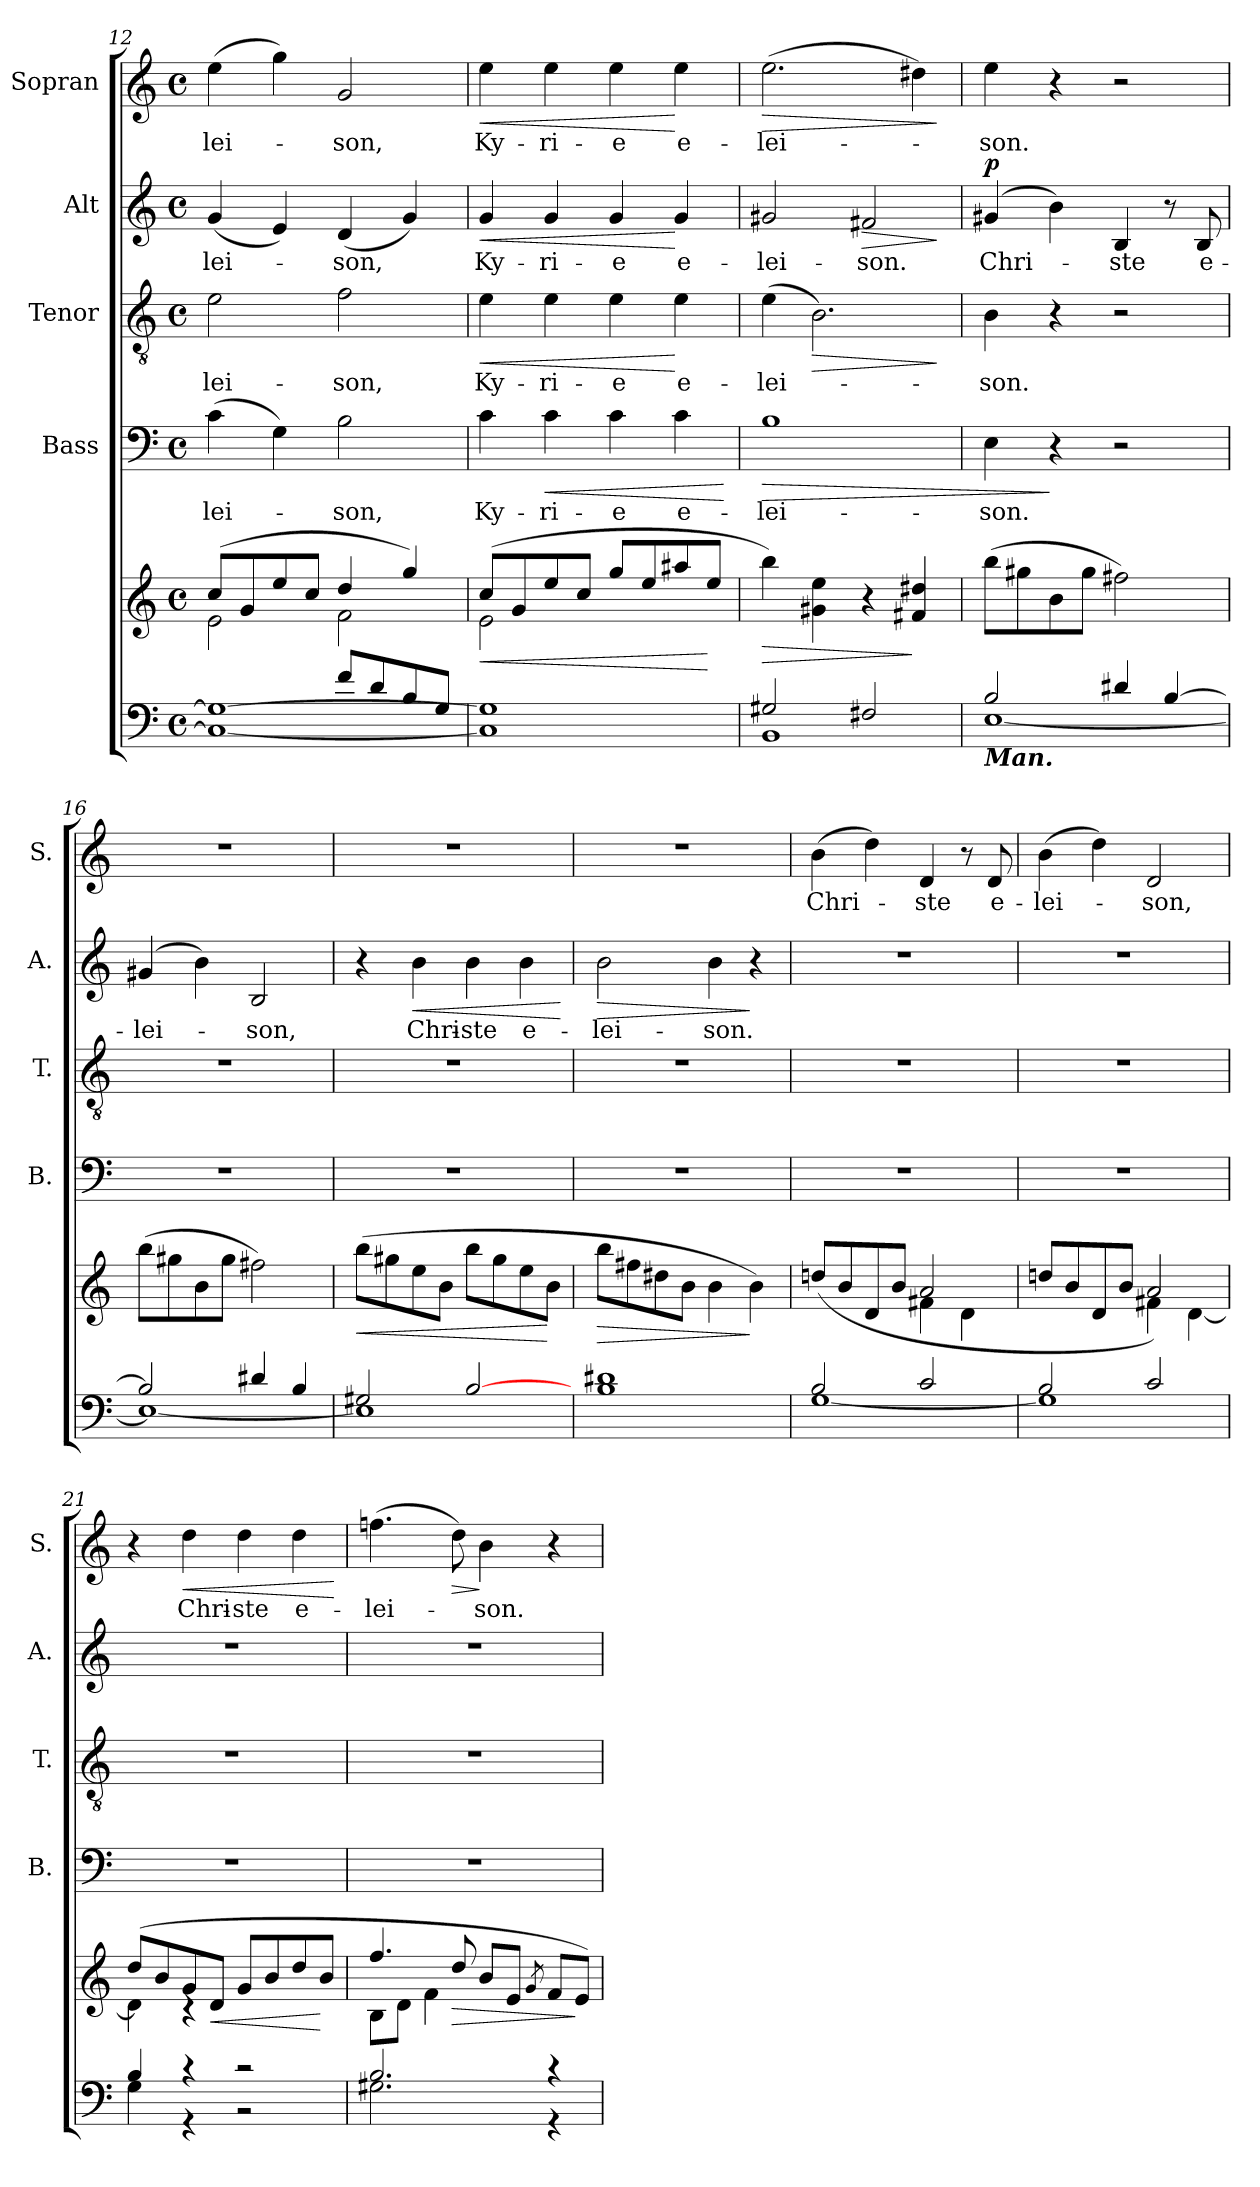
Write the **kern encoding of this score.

**kern	**kern	**dynam	**kern	**text	**dynam	**kern	**text	**dynam	**kern	**text	**dynam	**kern	**text	**dynam
*part5	*part5	*part5	*part4	*part4	*part4	*part3	*part3	*part3	*part2	*part2	*part2	*part1	*part1	*part1
*staff6	*staff5	*staff5/6	*staff4	*staff4	*staff4	*staff3	*staff3	*staff3	*staff2	*staff2	*staff2	*staff1	*staff1	*staff1
*	*	*	*I"Bass	*	*	*I"Tenor	*	*	*I"Alt	*	*	*I"Sopran	*	*
*	*	*	*I'B.	*	*	*I'T.	*	*	*I'A.	*	*	*I'S.	*	*
*clefF4	*clefG2	*	*clefF4	*	*	*clefGv2	*	*	*clefG2	*	*	*clefG2	*	*
*k[]	*k[]	*	*k[]	*	*	*k[]	*	*	*k[]	*	*	*k[]	*	*
*C:	*C:	*	*C:	*	*	*C:	*	*	*C:	*	*	*C:	*	*
*M4/4	*M4/4	*	*M4/4	*	*	*M4/4	*	*	*M4/4	*	*	*M4/4	*	*
*met(c)	*met(c)	*	*met(c)	*	*	*met(c)	*	*	*met(c)	*	*	*met(c)	*	*
=12	=12	=12	=12	=12	=12	=12	=12	=12	=12	=12	=12	=12	=12	=12
*^	*^	*	*	*	*	*	*	*	*	*	*	*	*	*
!	!	!	!	!	!	!LO:LY:b	!	!	!LO:LY:b	!	!	!LO:LY:b	!	!	!LO:LY:b	!
2ryy	1C_ 1G_	(>8cc/L	2e\	.	(>4c\	-lei-	.	2e\	-lei-	.	(<4g/	-lei-	.	(>4ee\	-lei-	.
.	.	8g/	.	.	.	.	.	.	.	.	.	.	.	.	.	.
.	.	8ee/	.	.	4G\)	.	.	.	.	.	4e/)	.	.	4gg\)	.	.
.	.	8cc/J	.	.	.	.	.	.	.	.	.	.	.	.	.	.
!	!	!	!	!	!	!LO:LY:b	!	!	!LO:LY:b	!	!	!LO:LY:b	!	!	!LO:LY:b	!
8f/L	.	4dd/	2f\	.	2B\	-son,	.	2f\	-son,	.	(<4d/	-son,	.	2g/	-son,	.
8d/	.	.	.	.	.	.	.	.	.	.	.	.	.	.	.	.
8B/	.	4gg/)	.	.	.	.	.	.	.	.	4g/)	.	.	.	.	.
8G/J	.	.	.	.	.	.	.	.	.	.	.	.	.	.	.	.
*v	*v	*	*	*	*	*	*	*	*	*	*	*	*	*	*	*
=13	=13	=13	=13	=13	=13	=13	=13	=13	=13	=13	=13	=13	=13	=13	=13
!	!	!	!LO:HP:b	!	!LO:LY:b	!	!	!LO:LY:b	!LO:HP:b	!	!LO:LY:b	!LO:HP:b	!	!LO:LY:b	!LO:HP:b
1C] 1G]	(>8cc/L	2e\	<	4c\	Ky-	.	4e\	Ky-	<	4g/	Ky-	<	4ee\	Ky-	<
.	8g/	.	.	.	.	.	.	.	.	.	.	.	.	.	.
!	!	!	!	!	!LO:LY:b	!LO:HP:b	!	!LO:LY:b	!	!	!LO:LY:b	!	!	!LO:LY:b	!
.	8ee/	.	.	4c\	-ri-	<	4e\	-ri-	.	4g/	-ri-	.	4ee\	-ri-	.
.	8cc/J	.	.	.	.	.	.	.	.	.	.	.	.	.	.
!	!	!	!	!	!LO:LY:b	!	!	!LO:LY:b	!	!	!LO:LY:b	!	!	!LO:LY:b	!
.	8gg/L	2ryy	.	4c\	-e	.	4e\	-e	.	4g/	-e	.	4ee\	-e	.
.	8ee/	.	.	.	.	.	.	.	.	.	.	.	.	.	.
!	!	!	!	!	!LO:LY:b	!	!	!LO:LY:b	!	!	!LO:LY:b	!	!	!LO:LY:b	!
.	8aa#X/	.	.	4c\	e-	.	4e\	e-	[	4g/	e-	[	4ee\	e-	[
.	8ee/J	.	[	.	.	.	.	.	.	.	.	.	.	.	.
*	*v	*v	*	*	*	*	*	*	*	*	*	*	*	*	*
.	.	.	.	.	[	.	.	.	.	.	.	.	.	.
!!LO:PB:g=z
=14	=14	=14	=14	=14	=14	=14	=14	=14	=14	=14	=14	=14	=14	=14
*^	*	*	*	*	*	*	*	*	*	*	*	*	*	*
!	!	!	!LO:HP:b	!	!LO:LY:b	!LO:HP:b	!	!LO:LY:b	!	!	!LO:LY:b	!	!	!LO:LY:b	!LO:HP:b
2G#X/	1BB	4bb\)	>	1B	-lei-	>	(>4e\	-lei-	.	2g#X/	-lei-	.	(>2.ee\	-lei-	>
!	!	!	!	!	!	!	!	!	!LO:HP:b	!	!	!	!	!	!
.	.	4g#X\ 4ee\	.	.	.	.	2.B\)	.	>	.	.	.	.	.	.
!	!	!	!	!	!	!	!	!	!	!	!LO:LY:b	!LO:HP:b	!	!	!
2F#X/	.	4r	.	.	.	.	.	.	.	2f#X/	-son.	>	.	.	.
.	.	4f#X/ 4dd#X/	]	.	.	.	.	.	.	.	.	.	4dd#X\)	.	.
*v	*v	*	*	*	*	*	*	*	*	*	*	*	*	*	*
.	.	.	.	.	.	.	.	]	.	.	]	.	.	]
=15	=15	=15	=15	=15	=15	=15	=15	=15	=15	=15	=15	=15	=15	=15
*^	*	*	*	*	*	*	*	*	*	*	*	*	*	*
!LO:TX:b:Bi:t=Man.	!	!	!	!	!	!	!	!	!	!	!	!	!	!	!
!	!	!	!	!	!LO:LY:b	!	!	!LO:LY:b	!	!	!LO:LY:b	!LO:DY:a	!	!LO:LY:b	!
2B/	[<1E	(>8bb\L	.	4E\	-son.	.	4B\	-son.	.	(4g#X/	Chri-	p	4ee\	-son.	.
.	.	8gg#X\	.	.	.	.	.	.	.	.	.	.	.	.	.
.	.	8b\	.	4r	.	]	4r	.	.	4b\)	.	.	4r	.	.
.	.	8gg#\J	.	.	.	.	.	.	.	.	.	.	.	.	.
!	!	!	!	!	!	!	!	!	!	!	!LO:LY:b	!	!	!	!
4d#X/	.	2ff#X\)	.	2r	.	.	2r	.	.	4B/	-ste	.	2r	.	.
[>4B/	.	.	.	.	.	.	.	.	.	8r	.	.	.	.	.
!	!	!	!	!	!	!	!	!	!	!	!LO:LY:b	!	!	!	!
.	.	.	.	.	.	.	.	.	.	8B/	e-	.	.	.	.
=16	=16	=16	=16	=16	=16	=16	=16	=16	=16	=16	=16	=16	=16	=16	=16
!	!	!	!	!	!	!	!	!	!	!	!LO:LY:b	!	!	!	!
2B/]	1E_	(>8bb\L	.	1r	.	.	1r	.	.	(4g#X/	-lei-	.	1r	.	.
.	.	8gg#X\	.	.	.	.	.	.	.	.	.	.	.	.	.
.	.	8b\	.	.	.	.	.	.	.	4b\)	.	.	.	.	.
.	.	8gg#\J	.	.	.	.	.	.	.	.	.	.	.	.	.
!	!	!	!	!	!	!	!	!	!	!	!LO:LY:b	!	!	!	!
4d#X/	.	2ff#X\)	.	.	.	.	.	.	.	2B/	-son,	.	.	.	.
4B/	.	.	.	.	.	.	.	.	.	.	.	.	.	.	.
=17	=17	=17	=17	=17	=17	=17	=17	=17	=17	=17	=17	=17	=17	=17	=17
!	!	!	!LO:HP:b	!	!	!	!	!	!	!	!	!	!	!	!
2G#X/	1E]	(>8bb\L	<	1r	.	.	1r	.	.	4r	.	.	1r	.	.
.	.	8gg#X\	.	.	.	.	.	.	.	.	.	.	.	.	.
!	!	!	!	!	!	!	!	!	!	!	!LO:LY:b	!LO:HP:b	!	!	!
.	.	8ee\	.	.	.	.	.	.	.	4b\	Chri-	<	.	.	.
.	.	8b\J	.	.	.	.	.	.	.	.	.	.	.	.	.
!	!	!	!	!	!	!	!	!	!	!	!LO:LY:b	!	!	!	!
[<2B/	.	8bb\L	.	.	.	.	.	.	.	4b\	-ste	.	.	.	.
.	.	8gg#\	.	.	.	.	.	.	.	.	.	.	.	.	.
!	!	!	!	!	!	!	!	!	!	!	!LO:LY:b	!	!	!	!
.	.	8ee\	.	.	.	.	.	.	.	4b\	e-	.	.	.	.
.	.	8b\J	[	.	.	.	.	.	.	.	.	.	.	.	.
*v	*v	*	*	*	*	*	*	*	*	*	*	*	*	*	*
.	.	.	.	.	.	.	.	.	.	.	[	.	.	.
!!LO:LB:g=z
=18	=18	=18	=18	=18	=18	=18	=18	=18	=18	=18	=18	=18	=18	=18
*^	*	*	*	*	*	*	*	*	*	*	*	*	*	*
!	!	!	!LO:HP:b	!	!	!	!	!	!	!	!LO:LY:b	!LO:HP:b	!	!	!
1d#X	1B	8bb\L	>	1r	.	.	1r	.	.	2b\	-lei-	>	1r	.	.
.	.	8ff#X\	.	.	.	.	.	.	.	.	.	.	.	.	.
.	.	8dd#X\	.	.	.	.	.	.	.	.	.	.	.	.	.
.	.	8b\J	.	.	.	.	.	.	.	.	.	.	.	.	.
!	!	!	!	!	!	!	!	!	!	!	!LO:LY:b	!	!	!	!
.	.	4b\	.	.	.	.	.	.	.	4b\	-son.	.	.	.	.
.	.	4b\)	]	.	.	.	.	.	.	4r	.	]	.	.	.
=19	=19	=19	=19	=19	=19	=19	=19	=19	=19	=19	=19	=19	=19	=19	=19
*	*	*^	*	*	*	*	*	*	*	*	*	*	*	*	*
!	!	!	!	!	!	!	!	!	!	!	!	!	!	!	!LO:LY:b	!
2B/	[<1G	(>8ddn/L	2ryy	.	1r	.	.	1r	.	.	1r	.	.	(>4b\	Chri-	.
.	.	8b/	.	.	.	.	.	.	.	.	.	.	.	.	.	.
.	.	8d/	.	.	.	.	.	.	.	.	.	.	.	4dd\)	.	.
.	.	8b/J	.	.	.	.	.	.	.	.	.	.	.	.	.	.
!	!	!	!	!	!	!	!	!	!	!	!	!	!	!	!LO:LY:b	!
2c/	.	2a/	4f#X\	.	.	.	.	.	.	.	.	.	.	4d/	-ste	.
.	.	.	4d\	.	.	.	.	.	.	.	.	.	.	8r	.	.
!	!	!	!	!	!	!	!	!	!	!	!	!	!	!	!LO:LY:b	!
.	.	.	.	.	.	.	.	.	.	.	.	.	.	8d/	e-	.
=20	=20	=20	=20	=20	=20	=20	=20	=20	=20	=20	=20	=20	=20	=20	=20	=20
!	!	!	!	!	!	!	!	!	!	!	!	!	!	!	!LO:LY:b	!
2B/	1G]	8ddn/L	2ryy	.	1r	.	.	1r	.	.	1r	.	.	(>4b\	-lei-	.
.	.	8b/	.	.	.	.	.	.	.	.	.	.	.	.	.	.
.	.	8d/	.	.	.	.	.	.	.	.	.	.	.	4dd\)	.	.
.	.	8b/J	.	.	.	.	.	.	.	.	.	.	.	.	.	.
!	!	!	!	!	!	!	!	!	!	!	!	!	!	!	!LO:LY:b	!
2c/	.	2a/)	4f#X\	.	.	.	.	.	.	.	.	.	.	2d/	-son,	.
.	.	.	[<4d\	.	.	.	.	.	.	.	.	.	.	.	.	.
=21	=21	=21	=21	=21	=21	=21	=21	=21	=21	=21	=21	=21	=21	=21	=21	=21
4B/	4G\	(>8dd/L	4d\]	.	1r	.	.	1r	.	.	1r	.	.	4r	.	.
.	.	8b/	.	.	.	.	.	.	.	.	.	.	.	.	.	.
!	!	!	!	!	!	!	!	!	!	!	!	!	!	!	!LO:LY:b	!LO:HP:b
4r	4r	8g/	4rB	.	.	.	.	.	.	.	.	.	.	4dd\	Chri-	<
!	!	!	!	!LO:HP:b	!	!	!	!	!	!	!	!	!	!	!	!
.	.	8d/J	.	<	.	.	.	.	.	.	.	.	.	.	.	.
!	!	!	!	!	!	!	!	!	!	!	!	!	!	!	!LO:LY:b	!
2r	2r	8g/L	2ryy	.	.	.	.	.	.	.	.	.	.	4dd\	-ste	.
.	.	8b/	.	.	.	.	.	.	.	.	.	.	.	.	.	.
!	!	!	!	!	!	!	!	!	!	!	!	!	!	!	!LO:LY:b	!
.	.	8dd/	.	.	.	.	.	.	.	.	.	.	.	4dd\	e-	.
.	.	8b/J	.	[	.	.	.	.	.	.	.	.	.	.	.	.
*v	*v	*	*	*	*	*	*	*	*	*	*	*	*	*	*	*
*	*v	*v	*	*	*	*	*	*	*	*	*	*	*	*	*
.	.	.	.	.	.	.	.	.	.	.	.	.	.	[
!!LO:PB:g=z
=22	=22	=22	=22	=22	=22	=22	=22	=22	=22	=22	=22	=22	=22	=22
*^	*^	*	*	*	*	*	*	*	*	*	*	*	*	*
!	!	!	!	!	!	!	!	!	!	!	!	!	!	!	!LO:LY:b	!
2.B/	2.G#X\	4.ff/	8B\L	.	1r	.	.	1r	.	.	1r	.	.	(>4.ffn\	-lei-	.
.	.	.	8d\J	.	.	.	.	.	.	.	.	.	.	.	.	.
.	.	.	4f\	.	.	.	.	.	.	.	.	.	.	.	.	.
!	!	!	!	!LO:HP:b	!	!	!	!	!	!	!	!	!	!	!	!LO:HP:b
.	.	8dd/	.	>	.	.	.	.	.	.	.	.	.	8dd\)	.	>
!	!	!	!	!	!	!	!	!	!	!	!	!	!	!	!LO:LY:b	!
.	.	8b/L	2ryy	.	.	.	.	.	.	.	.	.	.	4b\	-son.	]
.	.	8e/J	.	.	.	.	.	.	.	.	.	.	.	.	.	.
.	.	8qg/	.	.	.	.	.	.	.	.	.	.	.	.	.	.
4r	4r	8f/L	.	.	.	.	.	.	.	.	.	.	.	4r	.	.
.	.	8e/J)	.	]	.	.	.	.	.	.	.	.	.	.	.	.
*v	*v	*	*	*	*	*	*	*	*	*	*	*	*	*	*	*
*	*v	*v	*	*	*	*	*	*	*	*	*	*	*	*	*
=	=	=	=	=	=	=	=	=	=	=	=	=	=	=
*-	*-	*-	*-	*-	*-	*-	*-	*-	*-	*-	*-	*-	*-	*-
